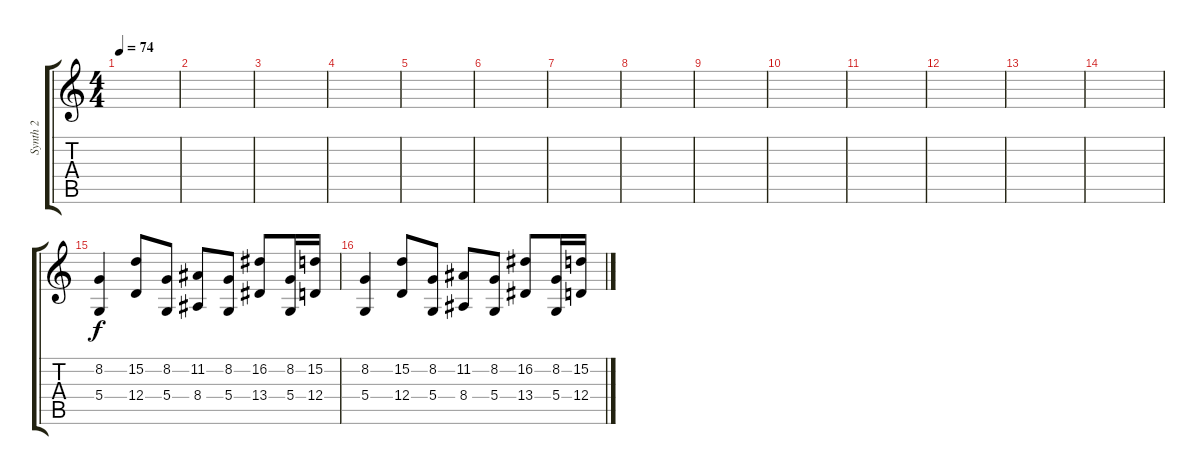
\track ("Synth 2" "Synth 2") {instrument lead2sawtooth}
\staff {score tabs}
\tuning (E4 B3 G3 D3 A2 E2) {hide}
\ts (4 4)
\tempo 74
\clef g2
\ks c
|
|
|
|
|
|
|
|
|
|
|
|
|
|
(8.2 5.4).4 (15.2 12.4).8 (8.2 5.4).8 (11.2 8.4).8 (8.2 5.4).8 (16.2 13.4).8 (8.2 5.4).16 (15.2 12.4).16 |
(8.2 5.4).4 (15.2 12.4).8 (8.2 5.4).8 (11.2 8.4).8 (8.2 5.4).8 (16.2 13.4).8 (8.2 5.4).16 (15.2 12.4).16
